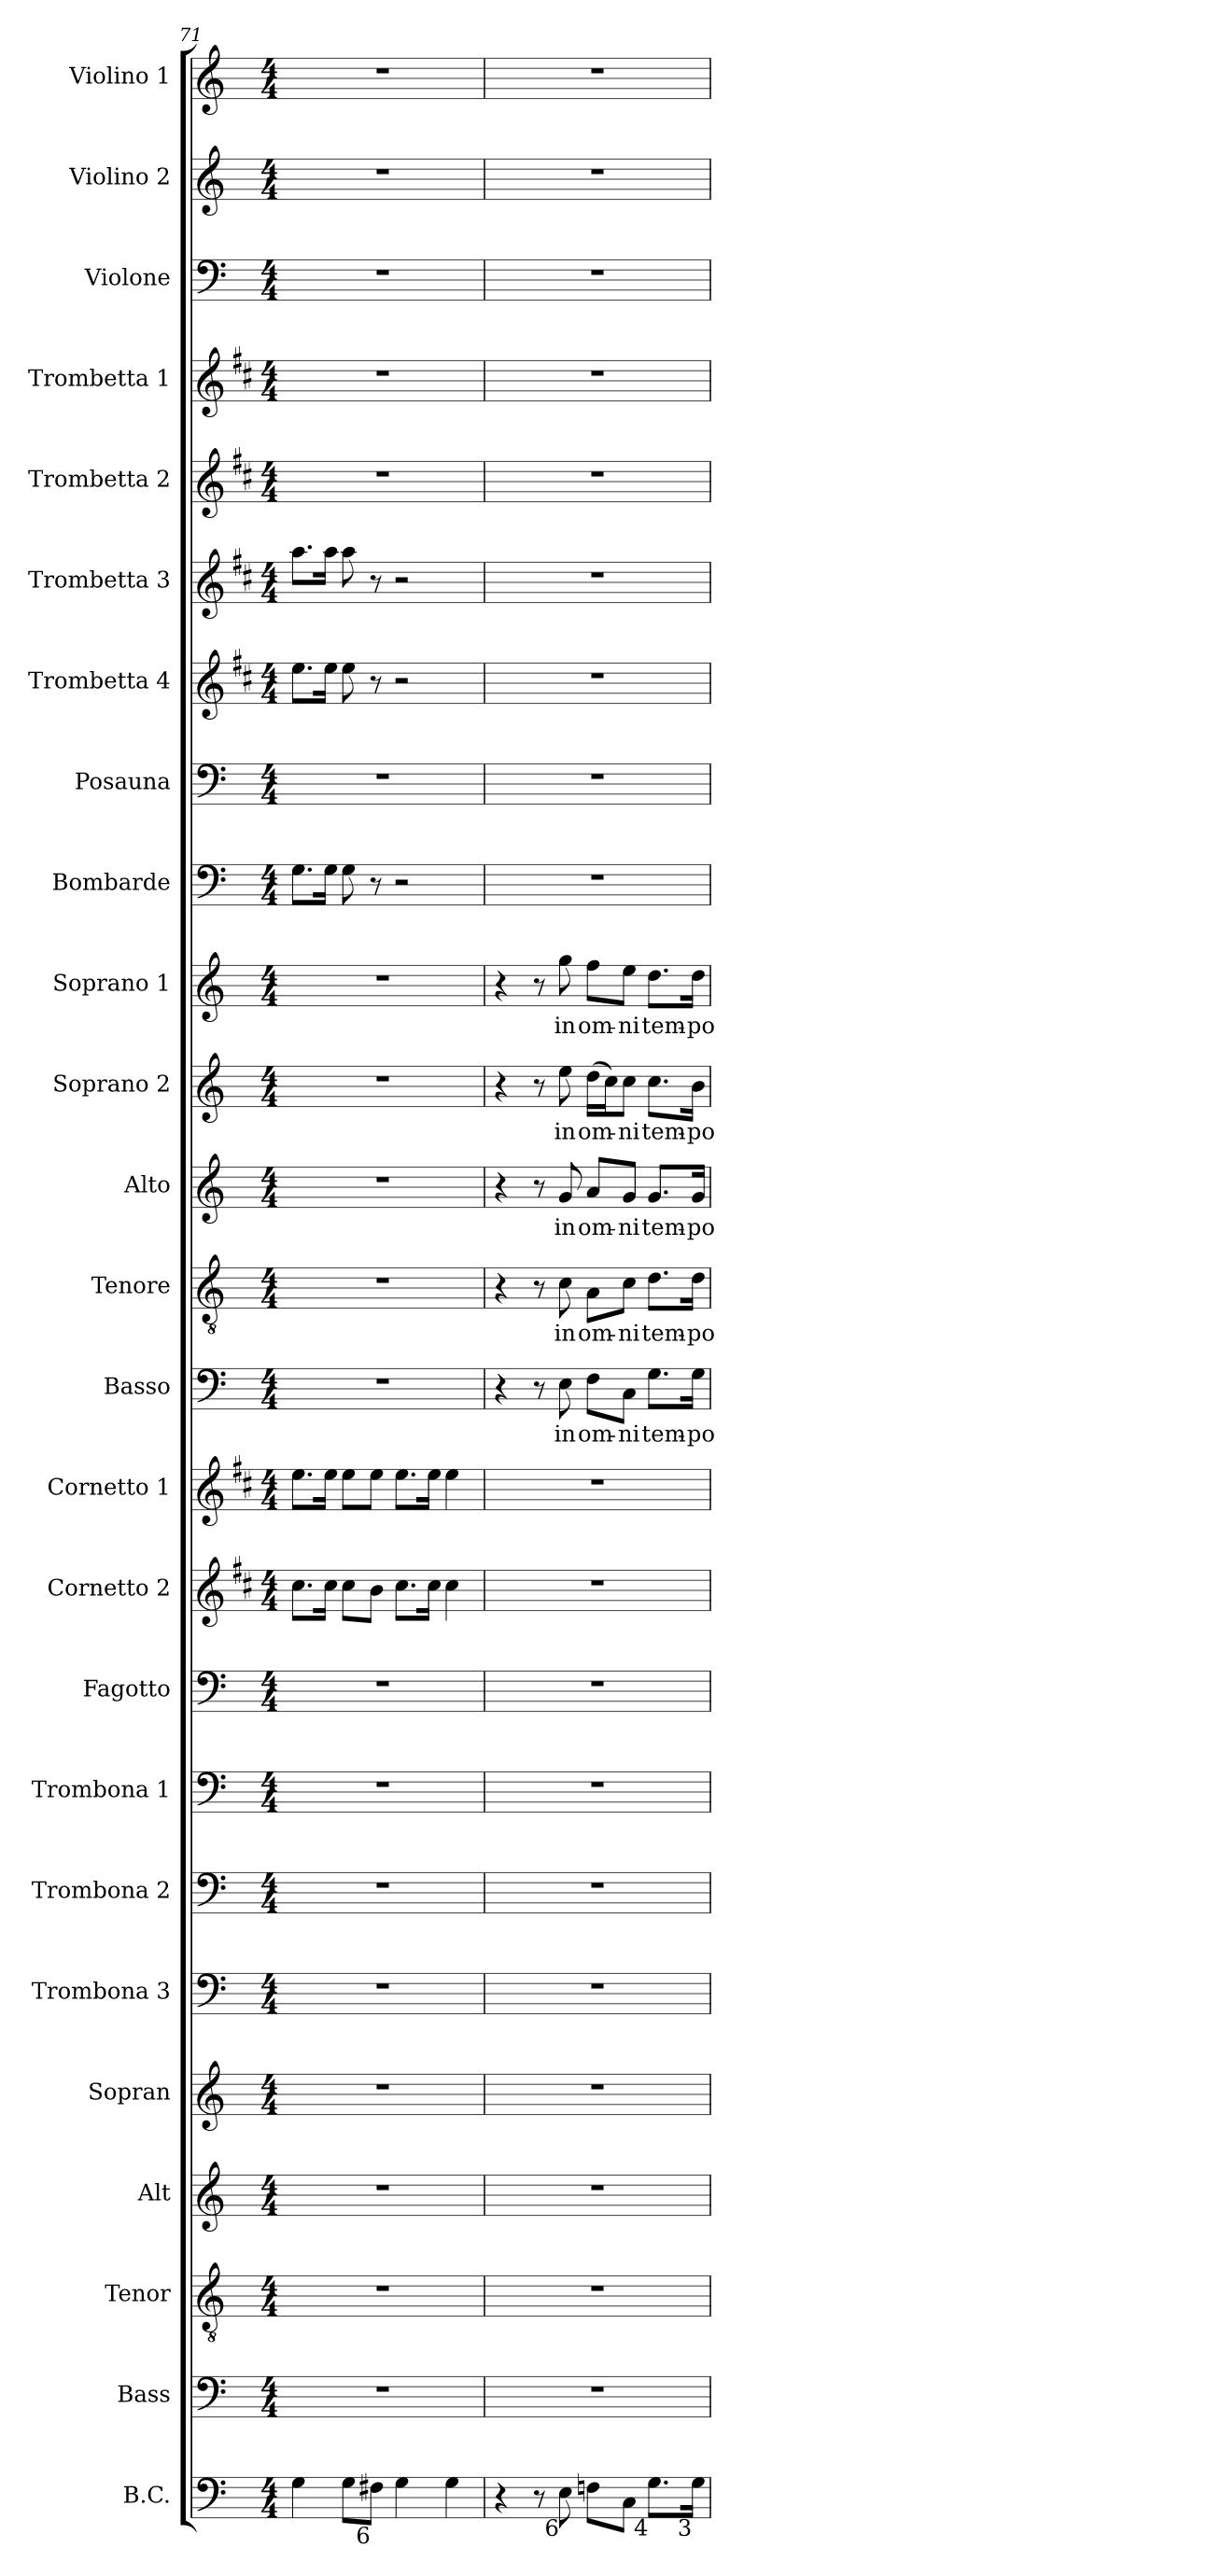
**kern	**kern	**kern	**kern	**kern	**kern	**kern	**kern	**kern	**kern	**kern	**kern	**text	**kern	**text	**kern	**text	**kern	**text	**kern	**text	**kern	**kern	**kern	**kern	**kern	**kern	**kern	**kern	**kern
*part25	*part24	*part23	*part22	*part21	*part20	*part19	*part18	*part17	*part16	*part15	*part14	*part14	*part13	*part13	*part12	*part12	*part11	*part11	*part10	*part10	*part9	*part8	*part7	*part6	*part5	*part4	*part3	*part2	*part1
*staff25	*staff24	*staff23	*staff22	*staff21	*staff20	*staff19	*staff18	*staff17	*staff16	*staff15	*staff14	*staff14	*staff13	*staff13	*staff12	*staff12	*staff11	*staff11	*staff10	*staff10	*staff9	*staff8	*staff7	*staff6	*staff5	*staff4	*staff3	*staff2	*staff1
*I"B.C.	*I"Bass	*I"Tenor	*I"Alt	*I"Sopran	*I"Trombona 3	*I"Trombona 2	*I"Trombona 1	*I"Fagotto	*I"Cornetto 2	*I"Cornetto 1	*I"Basso	*	*I"Tenore	*	*I"Alto	*	*I"Soprano 2	*	*I"Soprano 1	*	*I"Bombarde	*I"Posauna	*I"Trombetta 4	*I"Trombetta 3	*I"Trombetta 2	*I"Trombetta 1	*I"Violone	*I"Violino 2	*I"Violino 1
*I'B.C.	*I'B.	*I'T.	*I'A.	*I'S.	*I'Tbn. 2	*I'Tbn. 2	*I'Tbn. 1	*I'Fag.	*I'Cor. 2	*I'Cor. 1	*I'B.	*	*I'T.	*	*I'A.	*	*I'S.	*	*I'S.	*	*	*	*	*	*	*	*	*I'Vl. 2	*I'Vl. 1
*clefF4	*clefF4	*clefGv2	*clefG2	*clefG2	*clefF4	*clefF4	*clefF4	*clefF4	*clefG2	*clefG2	*clefF4	*	*clefGv2	*	*clefG2	*	*clefG2	*	*clefG2	*	*clefF4	*clefF4	*clefG2	*clefG2	*clefG2	*clefG2	*clefF4	*clefG2	*clefG2
*	*	*ITrd7c12	*	*	*	*	*	*	*ITrd1c2	*ITrd1c2	*	*	*ITrd7c12	*	*	*	*	*	*	*	*	*	*ITrd1c2	*ITrd1c2	*ITrd1c2	*ITrd1c2	*	*	*
*k[]	*k[]	*k[]	*k[]	*k[]	*k[]	*k[]	*k[]	*k[]	*k[]	*k[]	*k[]	*	*k[]	*	*k[]	*	*k[]	*	*k[]	*	*k[]	*k[]	*k[]	*k[]	*k[]	*k[]	*k[]	*k[]	*k[]
*C:	*C:	*C:	*C:	*C:	*C:	*C:	*C:	*C:	*C:	*C:	*C:	*	*C:	*	*C:	*	*C:	*	*C:	*	*C:	*C:	*C:	*C:	*C:	*C:	*C:	*C:	*C:
*M4/4	*M4/4	*M4/4	*M4/4	*M4/4	*M4/4	*M4/4	*M4/4	*M4/4	*M4/4	*M4/4	*M4/4	*	*M4/4	*	*M4/4	*	*M4/4	*	*M4/4	*	*M4/4	*M4/4	*M4/4	*M4/4	*M4/4	*M4/4	*M4/4	*M4/4	*M4/4
=71	=71	=71	=71	=71	=71	=71	=71	=71	=71	=71	=71	=71	=71	=71	=71	=71	=71	=71	=71	=71	=71	=71	=71	=71	=71	=71	=71	=71	=71
4Gi\	1r	1r	1r	1r	1r	1r	1r	1r	8.bi\L	8.ddi\L	1r	.	1r	.	1r	.	1r	.	1r	.	8.Gi\L	1r	8.ddi\L	8.ggi\L	1r	1r	1r	1r	1r
.	.	.	.	.	.	.	.	.	16bi\Jk	16ddi\Jk	.	.	.	.	.	.	.	.	.	.	16Gi\Jk	.	16ddi\Jk	16ggi\Jk	.	.	.	.	.
8Gi\L	.	.	.	.	.	.	.	.	8bi\L	8ddi\L	.	.	.	.	.	.	.	.	.	.	8Gi\	.	8ddi\	8ggi\	.	.	.	.	.
!LO:TX:b:rj:t=6	!	!	!	!	!	!	!	!	!	!	!	!	!	!	!	!	!	!	!	!	!	!	!	!	!	!	!	!	!
8F#Xi\J	.	.	.	.	.	.	.	.	8ai\J	8ddi\J	.	.	.	.	.	.	.	.	.	.	8r	.	8r	8r	.	.	.	.	.
4Gi\	.	.	.	.	.	.	.	.	8.bi\L	8.ddi\L	.	.	.	.	.	.	.	.	.	.	2r	.	2r	2r	.	.	.	.	.
.	.	.	.	.	.	.	.	.	16bi\Jk	16ddi\Jk	.	.	.	.	.	.	.	.	.	.	.	.	.	.	.	.	.	.	.
4Gi\	.	.	.	.	.	.	.	.	4bi\	4ddi\	.	.	.	.	.	.	.	.	.	.	.	.	.	.	.	.	.	.	.
=72	=72	=72	=72	=72	=72	=72	=72	=72	=72	=72	=72	=72	=72	=72	=72	=72	=72	=72	=72	=72	=72	=72	=72	=72	=72	=72	=72	=72	=72
4r	1r	1r	1r	1r	1r	1r	1r	1r	1r	1r	4r	.	4r	.	4r	.	4r	.	4r	.	1r	1r	1r	1r	1r	1r	1r	1r	1r
8r	.	.	.	.	.	.	.	.	.	.	8r	.	8r	.	8r	.	8r	.	8r	.	.	.	.	.	.	.	.	.	.
!	!	!	!	!	!	!	!	!	!	!	!	!LO:LY:b:color=#000000	!	!	!	!	!	!	!	!	!	!	!	!	!	!	!	!	!
!	!	!	!	!	!	!	!	!	!	!	!	!	!	!LO:LY:b:color=#000000	!	!	!	!	!	!	!	!	!	!	!	!	!	!	!
!	!	!	!	!	!	!	!	!	!	!	!	!	!	!	!	!LO:LY:b:color=#000000	!	!	!	!	!	!	!	!	!	!	!	!	!
!	!	!	!	!	!	!	!	!	!	!	!	!	!	!	!	!	!	!LO:LY:b:color=#000000	!	!	!	!	!	!	!	!	!	!	!
!LO:TX:b:rj:t=6	!	!	!	!	!	!	!	!	!	!	!	!	!	!	!	!	!	!	!	!	!	!	!	!	!	!	!	!	!
!	!	!	!	!	!	!	!	!	!	!	!	!	!	!	!	!	!	!	!	!LO:LY:b:color=#000000	!	!	!	!	!	!	!	!	!
8Ei\	.	.	.	.	.	.	.	.	.	.	8Ei\	in	8Ci\	in	8gi/	in	8eei\	in	8ggi\	in	.	.	.	.	.	.	.	.	.
!	!	!	!	!	!	!	!	!	!	!	!	!LO:LY:b:color=#000000	!	!	!	!	!	!	!	!	!	!	!	!	!	!	!	!	!
!	!	!	!	!	!	!	!	!	!	!	!	!	!	!LO:LY:b:color=#000000	!	!	!	!	!	!	!	!	!	!	!	!	!	!	!
!	!	!	!	!	!	!	!	!	!	!	!	!	!	!	!	!LO:LY:b:color=#000000	!	!	!	!	!	!	!	!	!	!	!	!	!
!	!	!	!	!	!	!	!	!	!	!	!	!	!	!	!	!	!	!LO:LY:b:color=#000000	!	!	!	!	!	!	!	!	!	!	!
!	!	!	!	!	!	!	!	!	!	!	!	!	!	!	!	!	!	!	!	!LO:LY:b:color=#000000	!	!	!	!	!	!	!	!	!
8Fni\L	.	.	.	.	.	.	.	.	.	.	8Fi\L	om-	8AAi\L	om-	8ai/L	om-	(16ddi\LL	om-	8ffi\L	om-	.	.	.	.	.	.	.	.	.
.	.	.	.	.	.	.	.	.	.	.	.	.	.	.	.	.	16cci\J)	.	.	.	.	.	.	.	.	.	.	.	.
!	!	!	!	!	!	!	!	!	!	!	!	!LO:LY:b:color=#000000	!	!	!	!	!	!	!	!	!	!	!	!	!	!	!	!	!
!	!	!	!	!	!	!	!	!	!	!	!	!	!	!LO:LY:b:color=#000000	!	!	!	!	!	!	!	!	!	!	!	!	!	!	!
!	!	!	!	!	!	!	!	!	!	!	!	!	!	!	!	!LO:LY:b:color=#000000	!	!	!	!	!	!	!	!	!	!	!	!	!
!	!	!	!	!	!	!	!	!	!	!	!	!	!	!	!	!	!	!LO:LY:b:color=#000000	!	!	!	!	!	!	!	!	!	!	!
!	!	!	!	!	!	!	!	!	!	!	!	!	!	!	!	!	!	!	!	!LO:LY:b:color=#000000	!	!	!	!	!	!	!	!	!
8Ci\J	.	.	.	.	.	.	.	.	.	.	8Ci\J	-ni	8Ci\J	-ni	8gi/J	-ni	8cci\J	-ni	8eei\J	-ni	.	.	.	.	.	.	.	.	.
!	!	!	!	!	!	!	!	!	!	!	!	!LO:LY:b:color=#000000	!	!	!	!	!	!	!	!	!	!	!	!	!	!	!	!	!
!	!	!	!	!	!	!	!	!	!	!	!	!	!	!LO:LY:b:color=#000000	!	!	!	!	!	!	!	!	!	!	!	!	!	!	!
!	!	!	!	!	!	!	!	!	!	!	!	!	!	!	!	!LO:LY:b:color=#000000	!	!	!	!	!	!	!	!	!	!	!	!	!
!	!	!	!	!	!	!	!	!	!	!	!	!	!	!	!	!	!	!LO:LY:b:color=#000000	!	!	!	!	!	!	!	!	!	!	!
!LO:TX:b:rj:t=4	!	!	!	!	!	!	!	!	!	!	!	!	!	!	!	!	!	!	!	!	!	!	!	!	!	!	!	!	!
!	!	!	!	!	!	!	!	!	!	!	!	!	!	!	!	!	!	!	!	!LO:LY:b:color=#000000	!	!	!	!	!	!	!	!	!
8.Gi\L	.	.	.	.	.	.	.	.	.	.	8.Gi\L	tem-	8.Di\L	tem-	8.gi/L	tem-	8.cci\L	tem-	8.ddi\L	tem-	.	.	.	.	.	.	.	.	.
!	!	!	!	!	!	!	!	!	!	!	!	!LO:LY:b:color=#000000	!	!	!	!	!	!	!	!	!	!	!	!	!	!	!	!	!
!	!	!	!	!	!	!	!	!	!	!	!	!	!	!LO:LY:b:color=#000000	!	!	!	!	!	!	!	!	!	!	!	!	!	!	!
!	!	!	!	!	!	!	!	!	!	!	!	!	!	!	!	!LO:LY:b:color=#000000	!	!	!	!	!	!	!	!	!	!	!	!	!
!	!	!	!	!	!	!	!	!	!	!	!	!	!	!	!	!	!	!LO:LY:b:color=#000000	!	!	!	!	!	!	!	!	!	!	!
!LO:TX:b:rj:t=3	!	!	!	!	!	!	!	!	!	!	!	!	!	!	!	!	!	!	!	!	!	!	!	!	!	!	!	!	!
!	!	!	!	!	!	!	!	!	!	!	!	!	!	!	!	!	!	!	!	!LO:LY:b:color=#000000	!	!	!	!	!	!	!	!	!
16Gi\Jk	.	.	.	.	.	.	.	.	.	.	16Gi\Jk	-po-	16Di\Jk	-po-	16gi/Jk	-po-	16bi\Jk	-po-	16ddi\Jk	-po-	.	.	.	.	.	.	.	.	.
=	=	=	=	=	=	=	=	=	=	=	=	=	=	=	=	=	=	=	=	=	=	=	=	=	=	=	=	=	=
*-	*-	*-	*-	*-	*-	*-	*-	*-	*-	*-	*-	*-	*-	*-	*-	*-	*-	*-	*-	*-	*-	*-	*-	*-	*-	*-	*-	*-	*-
